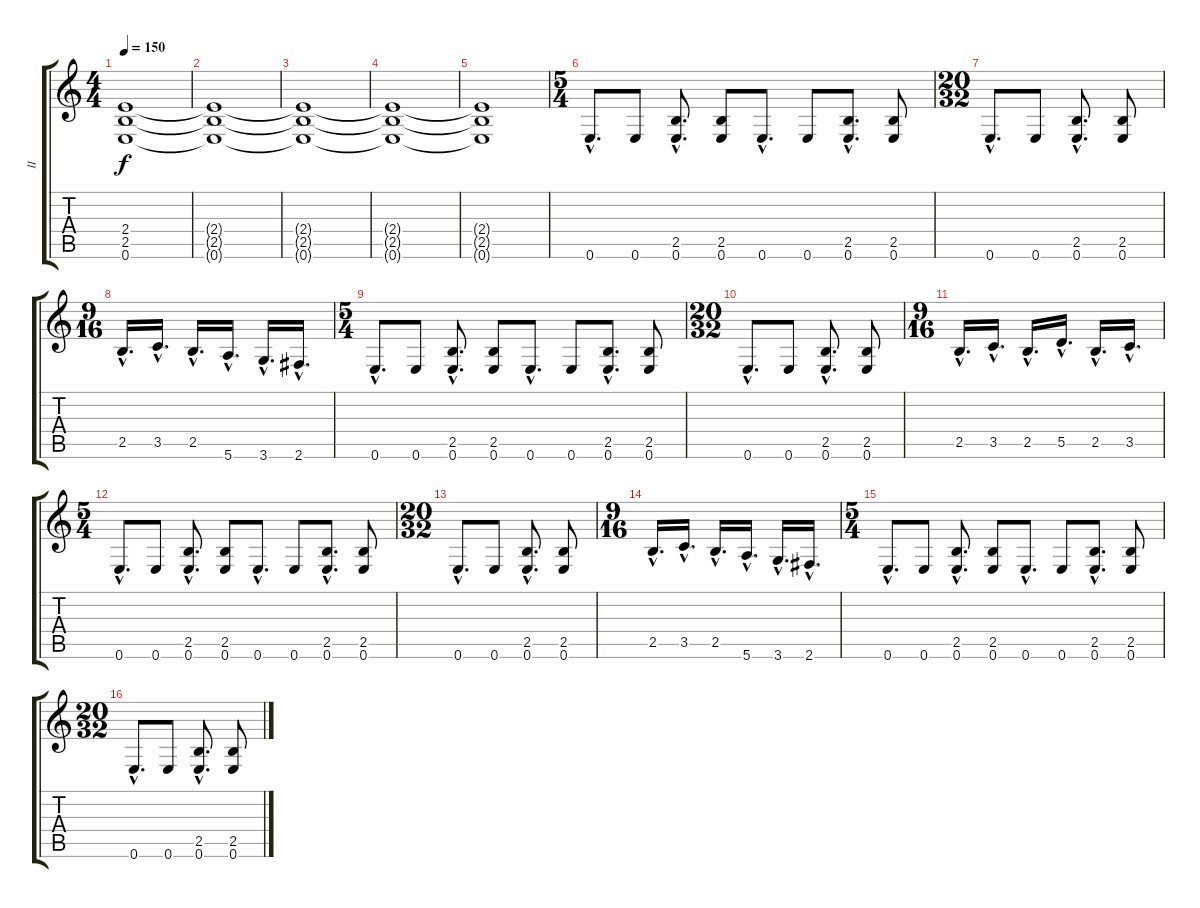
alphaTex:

\track ("II" "II") {instrument distortionguitar}
\staff {score tabs}
\tuning (E4 B3 G3 D3 A2 E2) {hide}
\ts (4 4)
\tempo 150
\clef g2
\ks c
(2.4 2.5 0.6).1{dy f} |
(2.4{t} 2.5{t} 0.6{t}).1 |
(2.4{t} 2.5{t} 0.6{t}).1 |
(2.4{t} 2.5{t} 0.6{t}).1 |
(2.4{t} 2.5{t} 0.6{t}).1 |
\ts (5 4)
0.6{hac}.8{d} 0.6.8 (2.5{hac} 0.6{hac}).8{d} (2.5 0.6).8 0.6{hac}.8{d} 0.6.8 (2.5{hac} 0.6{hac}).8{d} (2.5 0.6).8 |
\ts (20 32)
0.6{hac}.8{d} 0.6.8 (2.5{hac} 0.6{hac}).8{d} (2.5 0.6).8 |
\ts (9 16)
2.5{hac}.16{d} 3.5{hac}.16{d} 2.5{hac}.16{d} 5.6{hac}.16{d} 3.6{hac}.16{d} 2.6{hac}.16{d} |
\ts (5 4)
0.6{hac}.8{d} 0.6.8 (2.5{hac} 0.6{hac}).8{d} (2.5 0.6).8 0.6{hac}.8{d} 0.6.8 (2.5{hac} 0.6{hac}).8{d} (2.5 0.6).8 |
\ts (20 32)
0.6{hac}.8{d} 0.6.8 (2.5{hac} 0.6{hac}).8{d} (2.5 0.6).8 |
\ts (9 16)
2.5{hac}.16{d} 3.5{hac}.16{d} 2.5{hac}.16{d} 5.5{hac}.16{d} 2.5{hac}.16{d} 3.5{hac}.16{d} |
\ts (5 4)
0.6{hac}.8{d} 0.6.8 (2.5{hac} 0.6{hac}).8{d} (2.5 0.6).8 0.6{hac}.8{d} 0.6.8 (2.5{hac} 0.6{hac}).8{d} (2.5 0.6).8 |
\ts (20 32)
0.6{hac}.8{d} 0.6.8 (2.5{hac} 0.6{hac}).8{d} (2.5 0.6).8 |
\ts (9 16)
2.5{hac}.16{d} 3.5{hac}.16{d} 2.5{hac}.16{d} 5.6{hac}.16{d} 3.6{hac}.16{d} 2.6{hac}.16{d} |
\ts (5 4)
0.6{hac}.8{d} 0.6.8 (2.5{hac} 0.6{hac}).8{d} (2.5 0.6).8 0.6{hac}.8{d} 0.6.8 (2.5{hac} 0.6{hac}).8{d} (2.5 0.6).8 |
\ts (20 32)
0.6{hac}.8{d} 0.6.8 (2.5{hac} 0.6{hac}).8{d} (2.5 0.6).8
